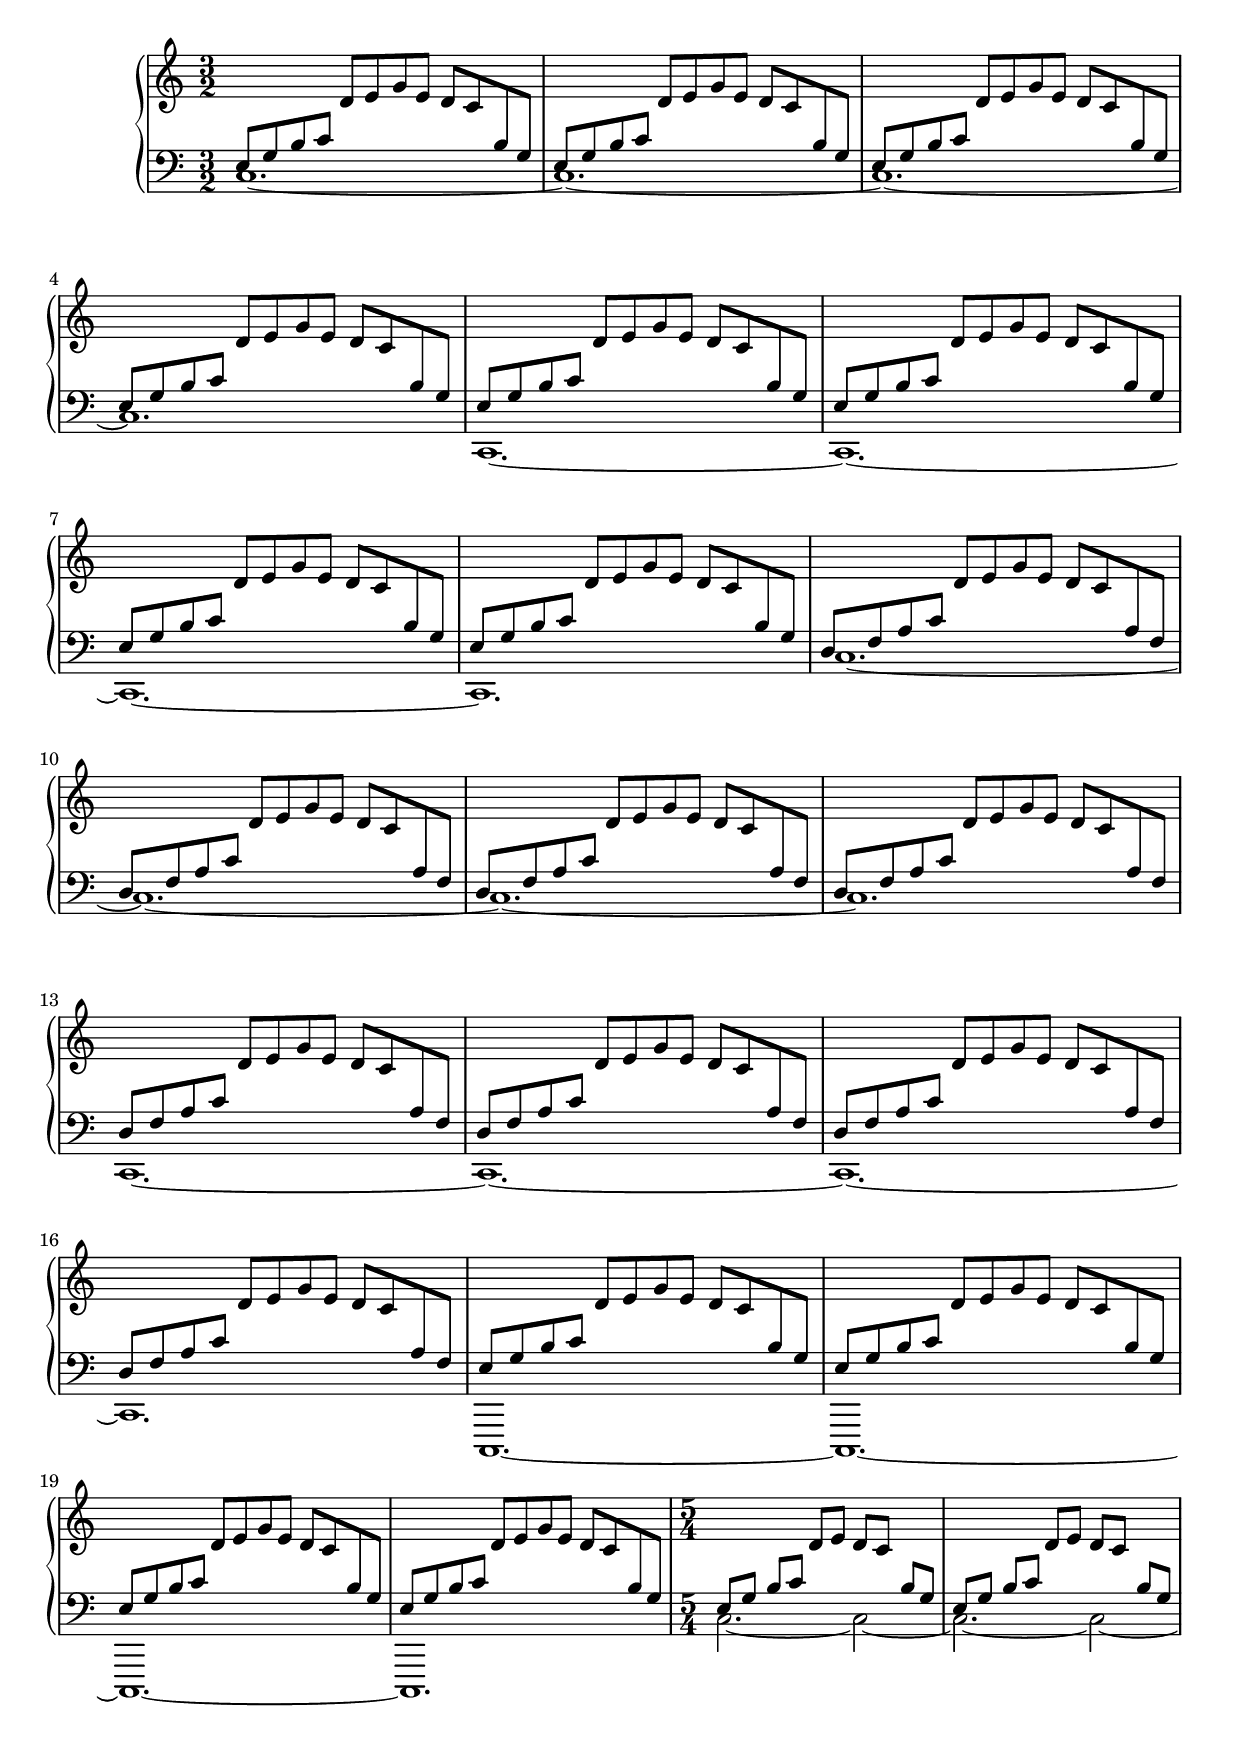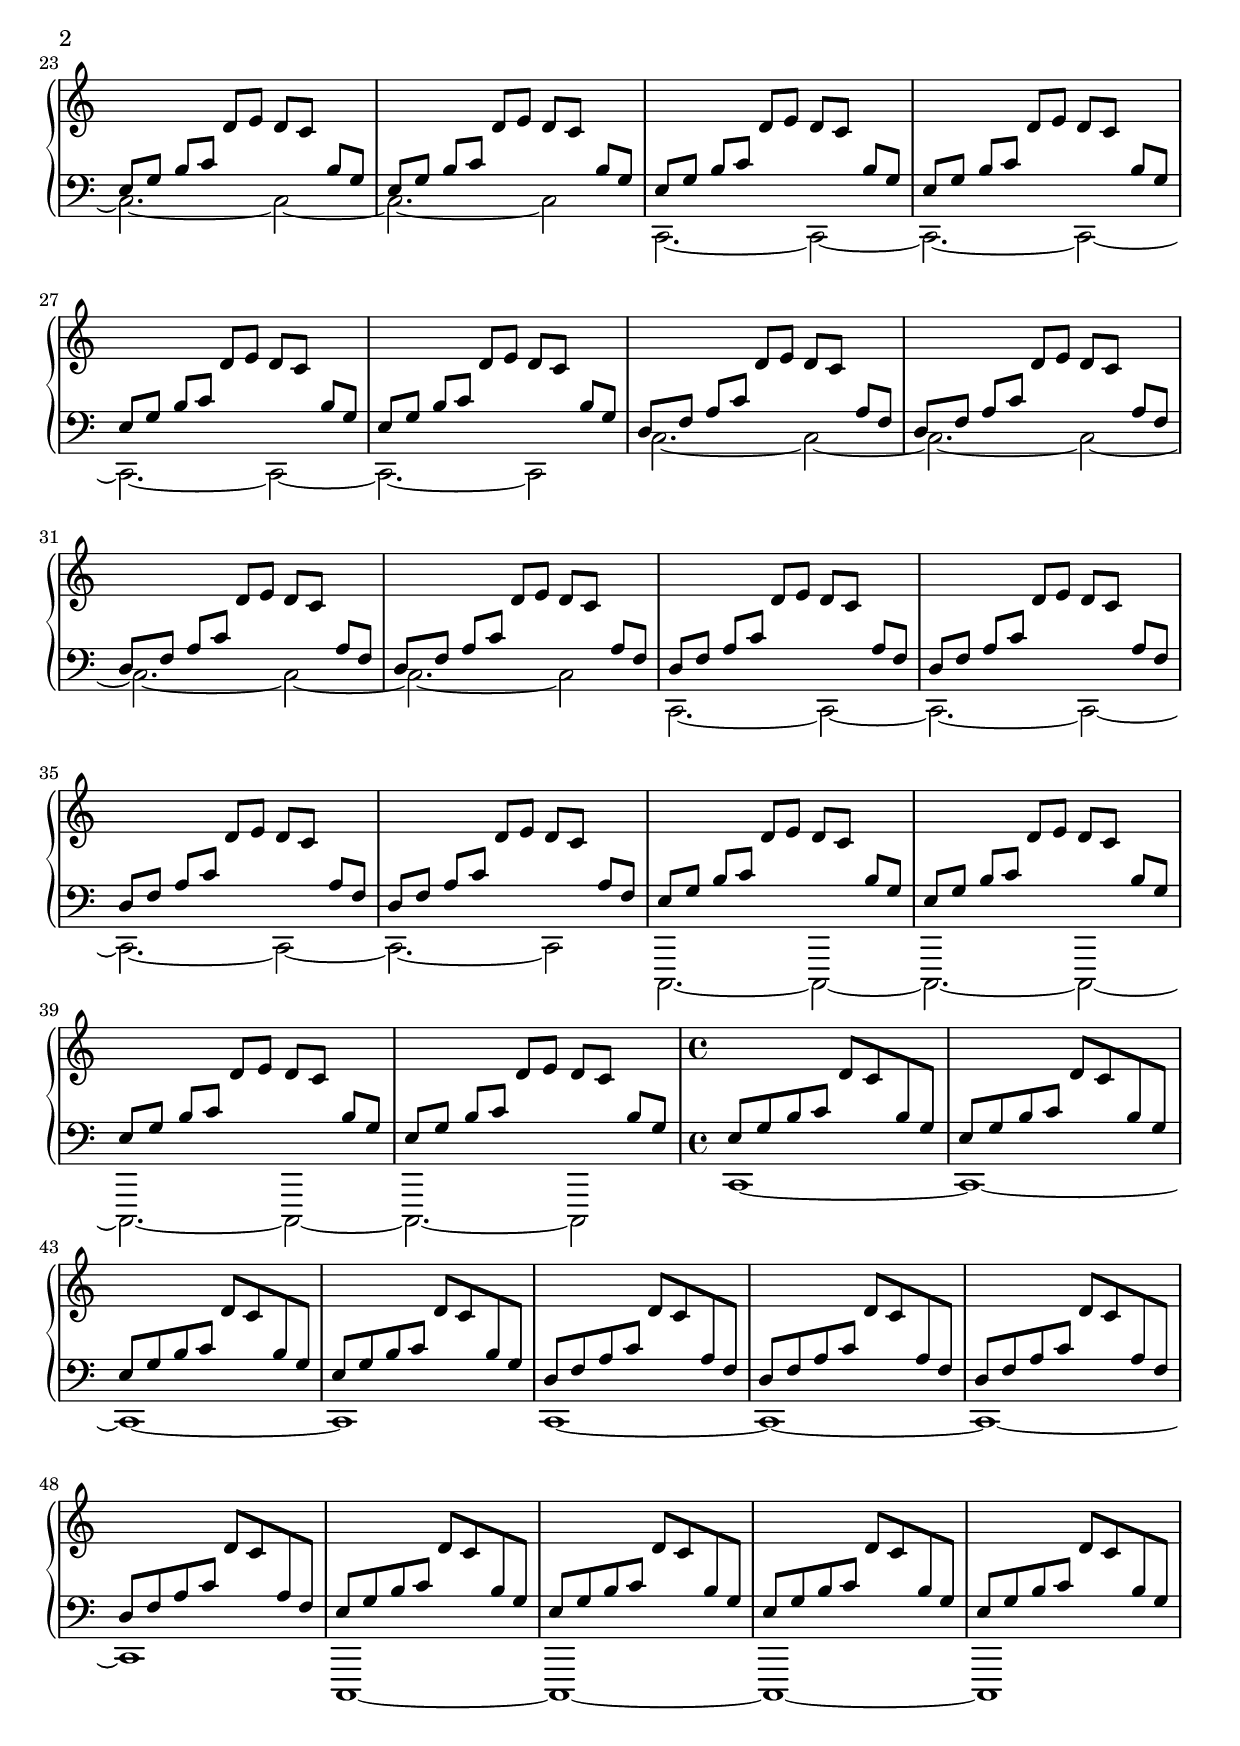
\version "2.18.2"

arpeggioTwelveE = {
	\new Voice {
		\voiceOne
		\autochange
		\relative c {
			e8 g b c d e g e d c b g |
			e8 g b c d e g e d c b g |
			e8 g b c d e g e d c b g |
			e8 g b c d e g e d c b g |
		}
	}
}

arpeggioTwelveD = {
	\new Voice {
		\voiceOne
		\autochange
		\relative c {
			d8 f a c d e g e d c a f |
			d8 f a c d e g e d c a f |
			d8 f a c d e g e d c a f |
			d8 f a c d e g e d c a f |
		}
	}
}


arpeggioTenE = {
	\new Voice {
		\voiceOne
		\autochange
		\relative c {
			e8 g b c d e d c b g |
			e8 g b c d e d c b g |
			e8 g b c d e d c b g |
			e8 g b c d e d c b g |
		}
	}
}

arpeggioTenD = {
	\new Voice {
		\voiceOne
		\autochange
		\relative c {
			d8 f a c d e d c a f |
			d8 f a c d e d c a f |
			d8 f a c d e d c a f |
			d8 f a c d e d c a f |
		}
	}
}

arpeggioEightE = {
	\new Voice {
		\voiceOne
		\autochange
		\relative c {
			e8 g b c d c b g |
			e8 g b c d c b g |
			e8 g b c d c b g |
			e8 g b c d c b g |
		}
	}
}

arpeggioEightD = {
	\new Voice {
		\voiceOne
		\autochange
		\relative c {
			d8 f a c d c a f |
			d8 f a c d c a f |
			d8 f a c d c a f |
			d8 f a c d c a f |
		}
	}
}

A  = {
	\time 3/2
	<<
		\arpeggioTwelveE	
	
		\new Voice {
			\voiceTwo
			\autochange
			\relative c {
				c1.~|
				c1.~|
				c1.~|
				c1.|
			}
		}
	>>
	
	<<
		\arpeggioTwelveE	
	
		\new Voice {
			\voiceTwo
			\autochange
			\relative c, {
				c1.~|
				c1.~|
				c1.~|
				c1.|
			}
		}
	>>
	
	<<
		\arpeggioTwelveD	
	
		\new Voice {
			\voiceTwo
			\autochange
			\relative c {
				c1.~|
				c1.~|
				c1.~|
				c1.|
			}
		}
	>>
	
	<<
		\arpeggioTwelveD	
	
		\new Voice {
			\voiceTwo
			\autochange
			\relative c, {
				c1.~|
				c1.~|
				c1.~|
				c1.|
			}
		}
	>>

	<<
		\arpeggioTwelveE	
	
		\new Voice {
			\voiceTwo
			\autochange
			\relative c,, {
				c1.~|
				c1.~|
				c1.~|
				c1.|
			}
		}
	>>
}


B  = {
	\time 5/4
	<<
		\arpeggioTenE	
	
		\new Voice {
			\voiceTwo
			\autochange
			\relative c {
				c2.~ c2~|
				c2.~ c2~|
				c2.~ c2~|
				c2.~ c2|
			}
		}
	>>
	
	<<
		\arpeggioTenE	
	
		\new Voice {
			\voiceTwo
			\autochange
			\relative c, {
				c2.~ c2~|
				c2.~ c2~|
				c2.~ c2~|
				c2.~ c2|
			}
		}
	>>
	
	<<
		\arpeggioTenD	
	
		\new Voice {
			\voiceTwo
			\autochange
			\relative c {
				c2.~ c2~|
				c2.~ c2~|
				c2.~ c2~|
				c2.~ c2|
			}
		}
	>>
	
	<<
		\arpeggioTenD	
	
		\new Voice {
			\voiceTwo
			\autochange
			\relative c, {
				c2.~ c2~|
				c2.~ c2~|
				c2.~ c2~|
				c2.~ c2|
			}
		}
	>>

	<<
	
		\arpeggioTenE	
		\new Voice {
			\voiceTwo
			\autochange
			\relative c,, {
				c2.~ c2~|
				c2.~ c2~|
				c2.~ c2~|
				c2.~ c2|
			}
		}
	>>
}

C = {
	\time 4/4
	<<
		\arpeggioEightE
		\new Voice {
			\voiceTwo
			\autochange
			\relative c, {
				c1~
				c1~|
				c1~|
				c1 |
			}
		}
	>>

	<<
		\arpeggioEightD
		\new Voice {
			\voiceTwo
			\autochange
			\relative c, {
				c1~
				c1~|
				c1~|
				c1 |
			}
		}
	>>

	<<
		\arpeggioEightE	
		\new Voice {
			\voiceTwo
			\autochange
			\relative c,, {
				c1~
				c1~|
				c1~|
				c1 |
			}
		}
	>>
}

\score
{
	\new PianoStaff <<
		\new Staff = "up" {
			\clef "treble"
			\A \B \C
		}
		\new Staff = "down" {
			\clef "bass"
		}
	>>
}


